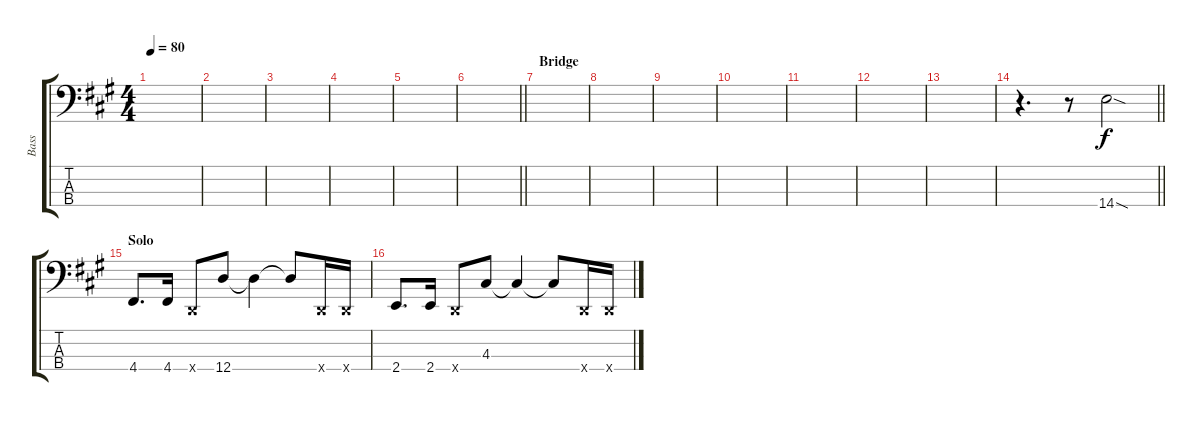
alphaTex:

\track ("Bass" "Bass") {instrument electricbassfinger}
\staff {score tabs}
\tuning (G2 D2 A1 D1) {hide}
\ts (4 4)
\tempo 80
\clef f4
\ks a
|
|
|
|
|
\barLineRight lightlight
|
\section ("" "Bridge")
|
|
|
|
|
|
|
\barLineRight lightlight
r.4{d} r.8{volume 16 instrument electricbassfinger} 14.4{sod}.2 |
\section ("" "Solo")
4.4.8{d} 4.4.16 0.4{x}.8 12.4.8 12.4{t}.4 12.4{t}.8 0.4{x}.16 0.4{x}.16 |
2.4.8{d} 2.4.16 0.4{x}.8 4.3.8 4.3{t}.4 4.3{t}.8 0.4{x}.16 0.4{x}.16
